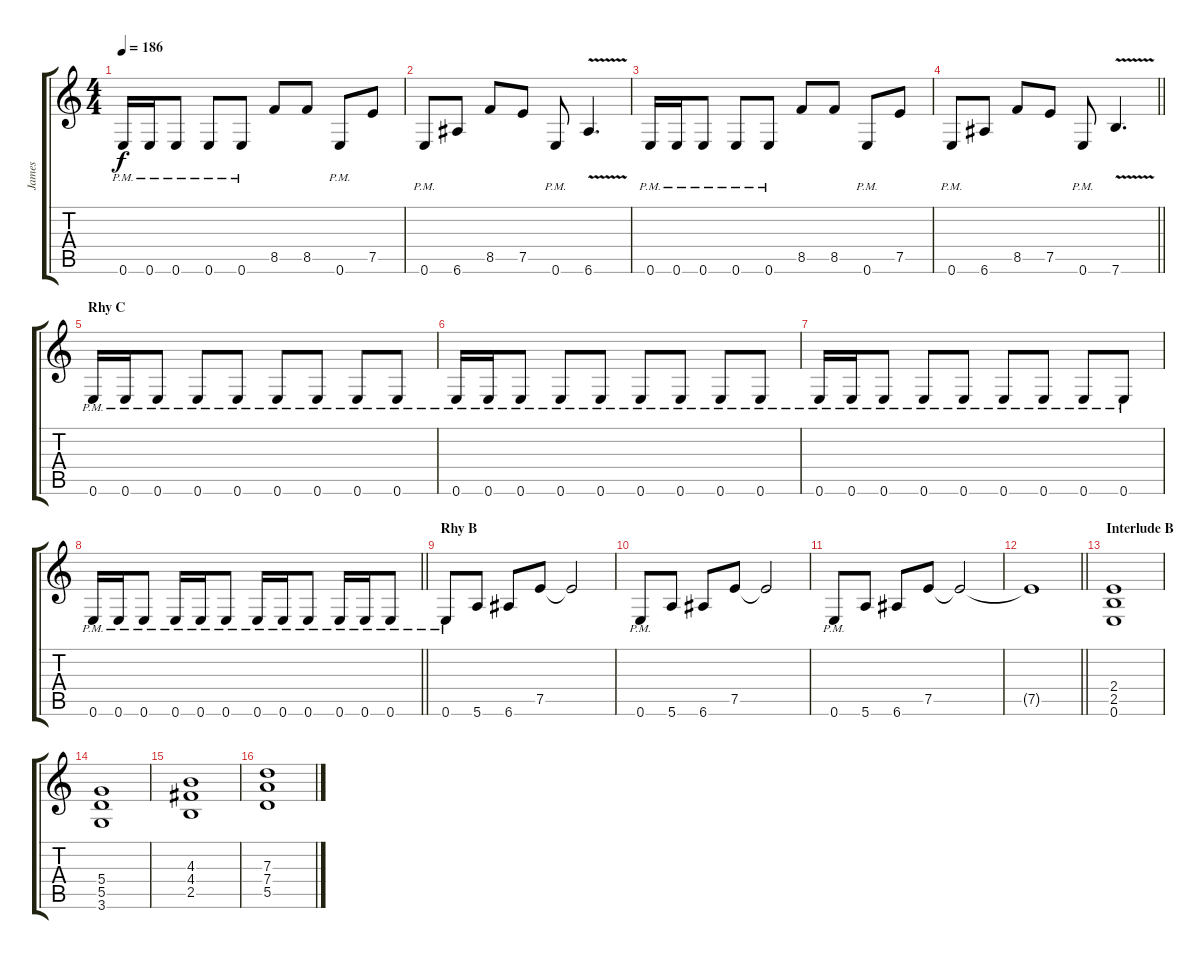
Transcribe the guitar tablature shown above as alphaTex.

\track ("James" "James") {instrument distortionguitar}
\staff {score tabs}
\tuning (E4 B3 G3 D3 A2 E2) {hide}
\ts (4 4)
\tempo 186
\clef g2
\ks c
0.6{pm}.16{dy f} 0.6{pm}.16 0.6{pm}.8 0.6{pm}.8 0.6{pm}.8 8.5.8 8.5.8 0.6{pm}.8 7.5.8 |
0.6{pm}.8 6.6.8 8.5.8 7.5.8 0.6{pm}.8 6.6{v}.4{d} |
0.6{pm}.16 0.6{pm}.16 0.6{pm}.8 0.6{pm}.8 0.6{pm}.8 8.5.8 8.5.8 0.6{pm}.8 7.5.8 |
\barLineRight lightlight
0.6{pm}.8 6.6.8 8.5.8 7.5.8 0.6{pm}.8 7.6{v}.4{d} |
\section ("" "Rhy C")
0.6{pm}.16 0.6{pm}.16 0.6{pm}.8 0.6{pm}.8 0.6{pm}.8 0.6{pm}.8 0.6{pm}.8 0.6{pm}.8 0.6{pm}.8 |
0.6{pm}.16 0.6{pm}.16 0.6{pm}.8 0.6{pm}.8 0.6{pm}.8 0.6{pm}.8 0.6{pm}.8 0.6{pm}.8 0.6{pm}.8 |
0.6{pm}.16 0.6{pm}.16 0.6{pm}.8 0.6{pm}.8 0.6{pm}.8 0.6{pm}.8 0.6{pm}.8 0.6{pm}.8 0.6{pm}.8 |
\barLineRight lightlight
0.6{pm}.16 0.6{pm}.16 0.6{pm}.8 0.6{pm}.16 0.6{pm}.16 0.6{pm}.8 0.6{pm}.16 0.6{pm}.16 0.6{pm}.8 0.6{pm}.16 0.6{pm}.16 0.6{pm}.8 |
\section ("" "Rhy B")
0.6{pm}.8 5.6.8 6.6.8 7.5.8 7.5{t}.2 |
0.6{pm}.8 5.6.8 6.6.8 7.5.8 7.5{t}.2 |
0.6{pm}.8 5.6.8 6.6.8 7.5.8 7.5{t}.2 |
\barLineRight lightlight
7.5{t}.1 |
\section ("" "Interlude B")
(2.4 2.5 0.6).1{volume 5} |
(5.4 5.5 3.6).1 |
(4.3 4.4 2.5).1 |
(7.3 7.4 5.5).1
